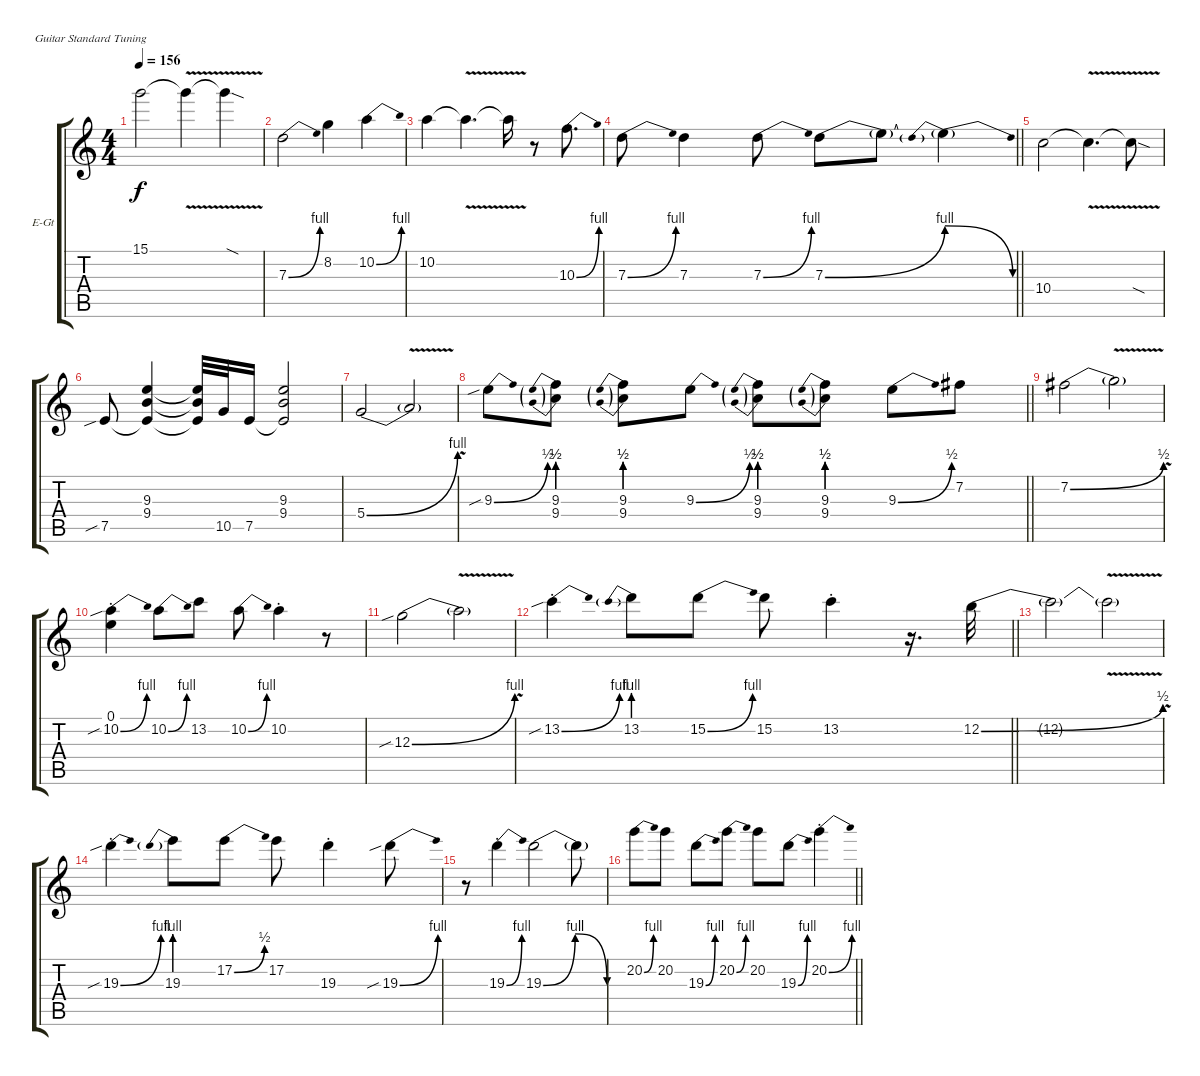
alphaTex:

\bracketExtendMode groupsimilarinstruments
\firstSystemTrackNameOrientation horizontal
\otherSystemsTrackNameOrientation horizontal
\track ("Ãèòàðà I" "E-Gt") {instrument distortionguitar}
\staff {score tabs}
\tuning (E4 B3 G3 D3 A2 E2)
\ts (4 4)
\tempo 156
\clef g2
\ks c
15.1.2{dy f} 15.1{v t}.4 15.1{v sod t}.4 |
7.3{be (bend 0 0 15 4)}.2 8.2.4 10.2{be (bend 10.799999999999999 0 25.2 4)}.4 |
10.2.4 10.2{v t}.4{d} 10.2{v t}.16 r.8 10.3{be (bend 0 0 20.4 4)}.8{d} |
\barLineRight lightlight
7.3{be (bend 0 0 18 4)}.8 7.3.4 7.3{be (bend 0 0 16.8 4)}.8 7.3{be (bend 30 0 45 4)}.8 7.3{t}.8 7.3{be (prebendrelease 0 4 15 0) t}.4 |
10.4.2 10.4{v t}.4{d} 10.4{v sod t}.8 |
7.5{sib}.8 (9.3 9.4 7.5{t}).4 (9.3{t} 9.4{t} 7.5{t}).32 10.5.32 7.5.16 (9.3 9.4 7.5{t}).2 |
5.4{be (bend 3.5999999999999996 0 9 4)}.2 5.4{v t}.2 |
\barLineRight lightlight
9.3{be (bend 0 0 21 2) sib}.8 (9.3{be (prebend 0 2 60 2)} 9.4{be (prebend 0 2 60 2)}).8 (9.3{be (prebend 0 2 60 2)} 9.4{be (prebend 0 2 60 2)}).8 9.3{be (bend 0 0 21.599999999999998 2)}.8 (9.3{be (prebend 0 2 60 2)} 9.4{be (prebend 0 2 60 2)}).8 (9.3{be (prebend 0 2 60 2)} 9.4{be (prebend 0 2 60 2)}).8 9.3{be (bend 31.2 0 60 2)}.8 7.2.8 |
7.2{be (bend 0 0 8.4 2)}.2 7.2{v t}.2 |
(0.1{st} 10.2{be (bend 0 0 15 4) sib st}).4 10.2{be (bend 0 0 15.6 4)}.8 13.2.8 10.2{be (bend 0 0 15 4)}.8 10.2{st}.4 r.8 |
12.3{be (bend 0 0 9.6 4) sib}.2 12.3{v t}.2 |
\barLineRight lightlight
13.2{be (bend 0 0 15 4) sib st}.4 13.2{be (prebend 0 4 60 4)}.8 15.2{be (bend 0 0 16.8 4)}.8 15.2.8 13.2{st}.4 r.16{d} 12.2{be (bend 0 0 7.8 2)}.32 |
12.2{t}.2 12.2{v t}.2 |
19.3{be (bend 0 0 15.6 4) sib st}.4 19.3{be (prebend 0 4 60 4)}.8 17.2{be (bend 0 0 15.6 2)}.8 17.2.8 19.3{st}.4 19.3{be (bend 0 0 9 4) sib}.8 |
r.8 19.3{be (bend 0 0 15.6 4) st}.4 19.3{be (bendrelease 0 0 15 4 45 4 60 0)}.2 19.3{t}.8 |
\barLineRight lightlight
20.2{be (bend 0 0 15.6 4)}.8 20.2.8 19.3{be (bend 0 0 15.6 4)}.8 20.2{be (bend 0 0 15.6 4)}.8 20.2.8 19.3{be (bend 0 0 16.8 4)}.8 20.2{be (bend 0 0 15 4) st}.4
